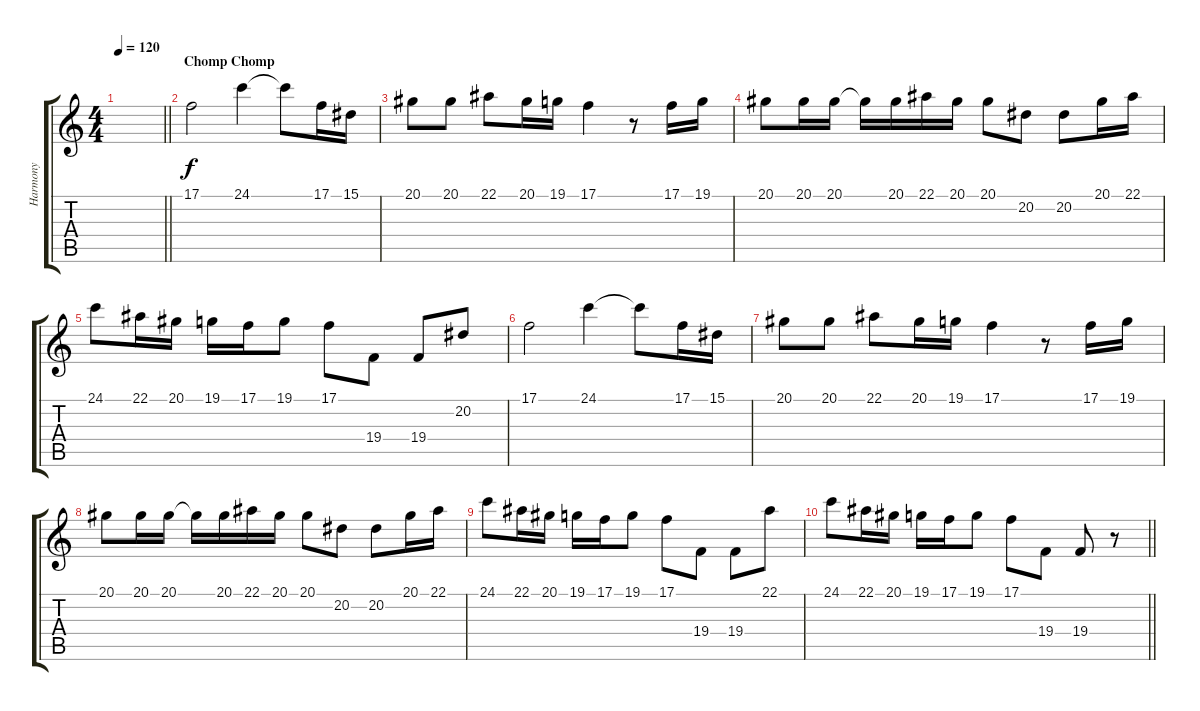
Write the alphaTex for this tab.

\track ("Harmony" "Harmony") {instrument piccolo}
\staff {score tabs}
\tuning (C4 G3 Eb3 Bb2 F2 C2) {hide}
\ts (4 4)
\tempo 120
\clef g2
\barLineRight lightlight
\ks c
|
\section ("" "Chomp Chomp")
17.1.2 24.1.4 24.1{t}.8 17.1.16 15.1.16 |
20.1.8 20.1.8 22.1.8 20.1.16 19.1.16 17.1.4 r.8 17.1.16 19.1.16 |
20.1.8 20.1.16 20.1.16 20.1{t}.16 20.1.16 22.1.16 20.1.16 20.1.8 20.2.8 20.2.8 20.1.16 22.1.16 |
24.1.8 22.1.16 20.1.16 19.1.16 17.1.16 19.1.8 17.1.8 19.4.8 19.4.8 20.2.8 |
17.1.2 24.1.4 24.1{t}.8 17.1.16 15.1.16 |
20.1.8 20.1.8 22.1.8 20.1.16 19.1.16 17.1.4 r.8 17.1.16 19.1.16 |
20.1.8 20.1.16 20.1.16 20.1{t}.16 20.1.16 22.1.16 20.1.16 20.1.8 20.2.8 20.2.8 20.1.16 22.1.16 |
24.1.8 22.1.16 20.1.16 19.1.16 17.1.16 19.1.8 17.1.8 19.4.8 19.4.8 22.1.8 |
\barLineRight lightlight
24.1.8 22.1.16 20.1.16 19.1.16 17.1.16 19.1.8 17.1.8 19.4.8 19.4.8 r.8
